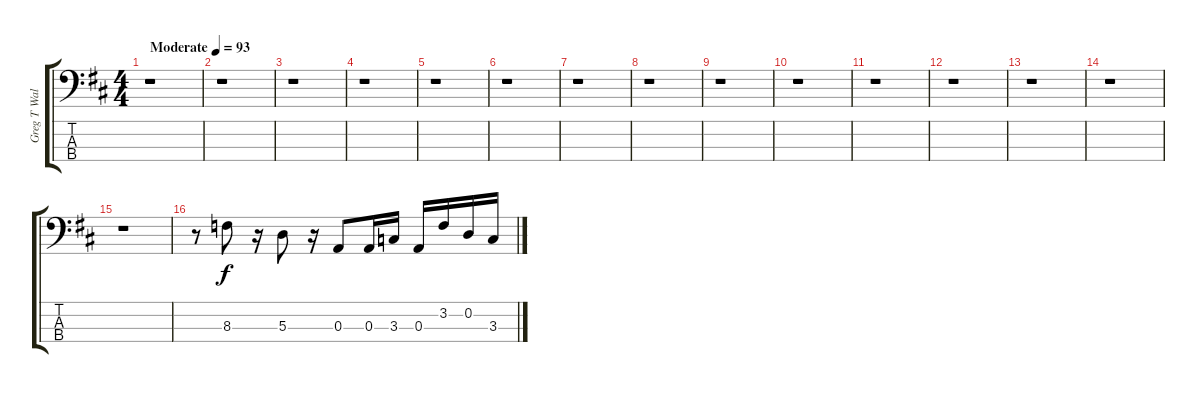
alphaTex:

\track ("Greg T Walker Bass" "Greg T Wal") {instrument electricbassfinger}
\staff {score tabs}
\tuning (G2 D2 A1 E1) {hide}
\ts (4 4)
\tempo (93 "Moderate")
\clef f4
\ks bminor
r.1{dy f instrument electricbassfinger} |
r.1 |
r.1 |
r.1 |
r.1 |
r.1 |
r.1 |
r.1 |
r.1 |
r.1 |
r.1 |
r.1 |
r.1 |
r.1 |
r.1 |
r.8 8.3.8 r.16 5.3.8 r.16 0.3.8 0.3.16 3.3.16 0.3.16 3.2.16 0.2.16 3.3.16
